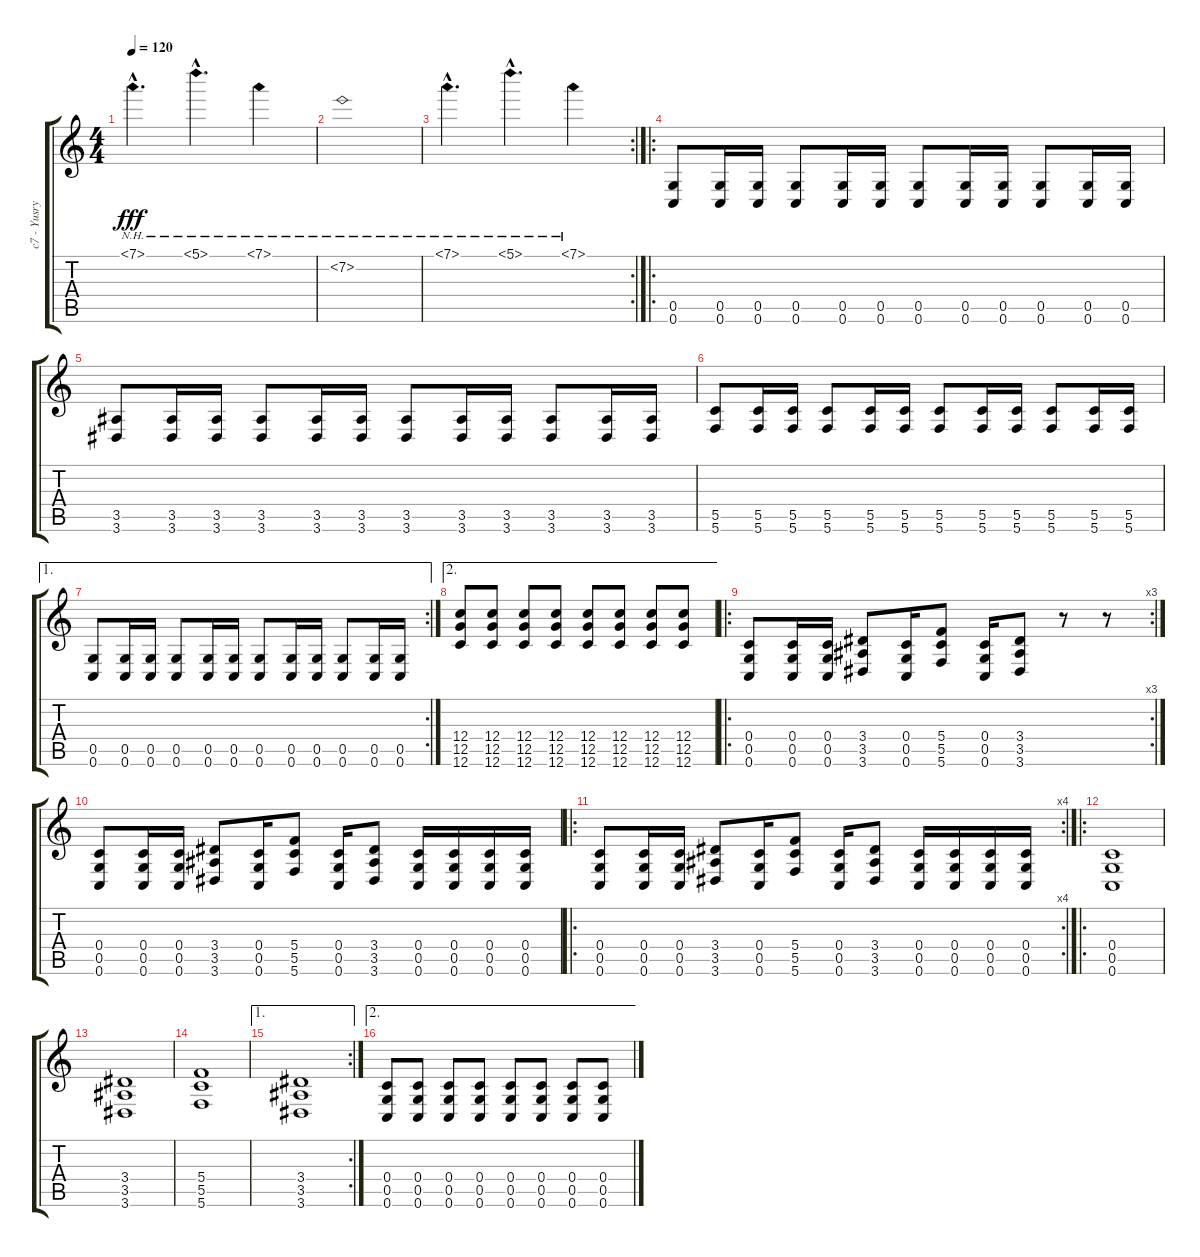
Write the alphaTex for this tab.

\track ("c7 - Yusry - Guitars" "c7 - Yusry") {instrument distortionguitar}
\staff {score tabs}
\tuning (D4 A3 F3 C3 G2 C2) {hide}
\ts (4 4)
\tempo 120
\clef g2
\ks c
7.1{nh hac}.4{d dy fff} 5.1{nh hac}.4{d} 7.1{nh}.4 |
7.2{nh}.1 |
\rc 2
7.1{nh hac}.4{d} 5.1{nh hac}.4{d} 7.1{nh}.4 |
\ro
(0.5 0.6).8{volume 16 instrument distortionguitar} (0.5 0.6).16 (0.5 0.6).16 (0.5 0.6).8 (0.5 0.6).16 (0.5 0.6).16 (0.5 0.6).8 (0.5 0.6).16 (0.5 0.6).16 (0.5 0.6).8 (0.5 0.6).16 (0.5 0.6).16 |
(3.5 3.6).8 (3.5 3.6).16 (3.5 3.6).16 (3.5 3.6).8 (3.5 3.6).16 (3.5 3.6).16 (3.5 3.6).8 (3.5 3.6).16 (3.5 3.6).16 (3.5 3.6).8 (3.5 3.6).16 (3.5 3.6).16 |
(5.5 5.6).8 (5.5 5.6).16 (5.5 5.6).16 (5.5 5.6).8 (5.5 5.6).16 (5.5 5.6).16 (5.5 5.6).8 (5.5 5.6).16 (5.5 5.6).16 (5.5 5.6).8 (5.5 5.6).16 (5.5 5.6).16 |
\ae 1
\rc 2
(0.5 0.6).8 (0.5 0.6).16 (0.5 0.6).16 (0.5 0.6).8 (0.5 0.6).16 (0.5 0.6).16 (0.5 0.6).8 (0.5 0.6).16 (0.5 0.6).16 (0.5 0.6).8 (0.5 0.6).16 (0.5 0.6).16 |
\ae 2
(12.4 12.5 12.6).8{volume 16} (12.4 12.5 12.6).8 (12.4 12.5 12.6).8 (12.4 12.5 12.6).8 (12.4 12.5 12.6).8 (12.4 12.5 12.6).8 (12.4 12.5 12.6).8 (12.4 12.5 12.6).8 |
\ro
\rc 3
(0.4 0.5 0.6).8{volume 13} (0.4 0.5 0.6).16 (0.4 0.5 0.6).16 (3.4 3.5 3.6).8 (0.4 0.5 0.6).16 (5.4 5.5 5.6).8 (0.4 0.5 0.6).16 (3.4 3.5 3.6).8 r.8 r.8 |
(0.4 0.5 0.6).8 (0.4 0.5 0.6).16 (0.4 0.5 0.6).16 (3.4 3.5 3.6).8 (0.4 0.5 0.6).16 (5.4 5.5 5.6).8 (0.4 0.5 0.6).16 (3.4 3.5 3.6).8 (0.4 0.5 0.6).16 (0.4 0.5 0.6).16 (0.4 0.5 0.6).16 (0.4 0.5 0.6).16 |
\ro
\rc 4
(0.4 0.5 0.6).8 (0.4 0.5 0.6).16 (0.4 0.5 0.6).16 (3.4 3.5 3.6).8 (0.4 0.5 0.6).16 (5.4 5.5 5.6).8 (0.4 0.5 0.6).16 (3.4 3.5 3.6).8 (0.4 0.5 0.6).16 (0.4 0.5 0.6).16 (0.4 0.5 0.6).16 (0.4 0.5 0.6).16 |
\ro
(0.4 0.5 0.6).1 |
(3.4 3.5 3.6).1 |
(5.4 5.5 5.6).1 |
\ae 1
\rc 2
(3.4 3.5 3.6).1 |
\ae 2
(0.4 0.5 0.6).8 (0.4 0.5 0.6).8 (0.4 0.5 0.6).8 (0.4 0.5 0.6).8 (0.4 0.5 0.6).8 (0.4 0.5 0.6).8 (0.4 0.5 0.6).8 (0.4 0.5 0.6).8
